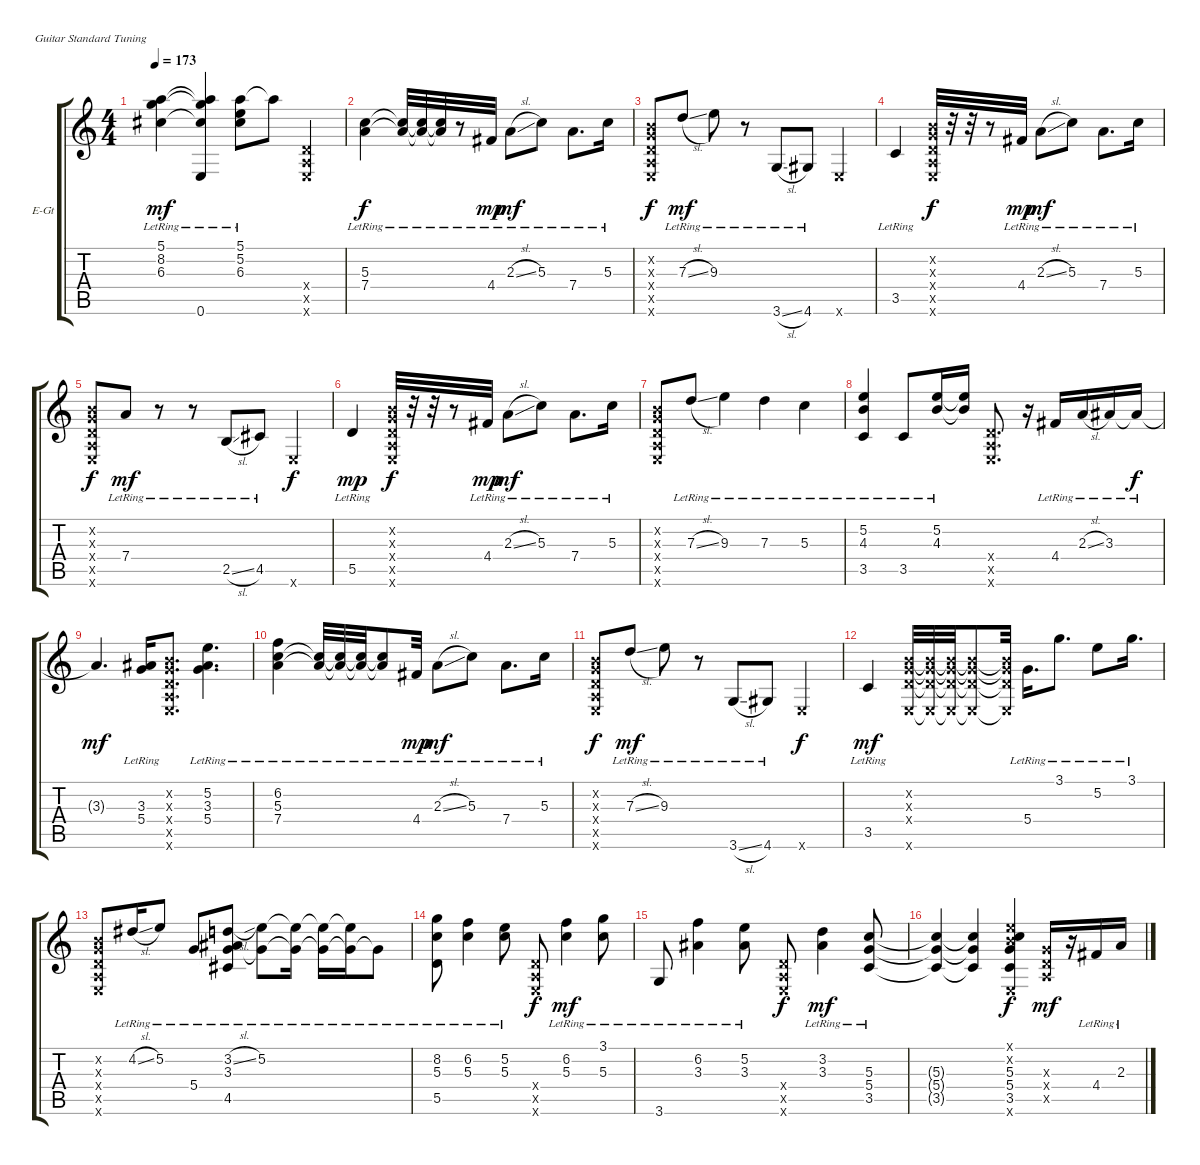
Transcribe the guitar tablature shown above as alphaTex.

\defaultSystemsLayout 4
\bracketExtendMode groupsimilarinstruments
\firstSystemTrackNameOrientation horizontal
\otherSystemsTrackNameOrientation horizontal
\track ("Electric Guitar" "E-Gt") {instrument electricguitarclean}
\staff {score tabs}
\tuning (E4 B3 G3 D3 A2 E2)
\ts (4 4)
\tempo 173
\clef g2
\ks c
(6.3{lr} 8.2{lr} 5.1{lr}).4{dy mf} (6.3{lr t} 8.2{lr t} 5.1{lr t} 0.6{lr}).4 (5.1{lr} 5.2{lr} 6.3{lr}).8 5.1{t}.8 (0.4{x} 0.5{x} 0.6{x}).4 |
(7.4{lr} 5.3{lr}).4{dy f} (7.4{lr t} 5.3{lr t}).32 (7.4{lr t} 5.3{lr t}).32 (7.4{lr t} 5.3{lr t}).32 r.8 4.4{lr}.32{dy mp} 2.3{sl lr}.8{dy mf} 5.3{lr}.8 7.4{lr}.8{d} 5.3{lr}.16 |
(0.5{x} 0.4{x} 0.3{x} 0.2{x} 0.6{x}).8{dy f} 7.3{sl lr}.8{dy mf} 9.3{lr}.8 r.8 3.6{sl lr}.8 4.6{lr}.8 0.6{x}.4 |
3.5{lr}.4 (0.6{x} 0.5{x} 0.4{x} 0.2{x} 0.3{x}).32{dy f} r.32 r.32 r.8 4.4{lr}.32{dy mp} 2.3{sl lr}.8{dy mf} 5.3{lr}.8 7.4{lr}.8{d} 5.3{lr}.16 |
(0.5{x} 0.4{x} 0.3{x} 0.2{x} 0.6{x}).8{dy f} 7.4{lr}.8{dy mf} r.8 r.8 2.5{sl lr}.8 4.5{lr}.8 0.6{x}.4{dy f} |
5.5{lr}.4{dy mp} (0.6{x} 0.5{x} 0.4{x} 0.3{x} 0.2{x}).32{dy f} r.32 r.32 r.8 4.4{lr}.32{dy mp} 2.3{sl lr}.8{dy mf} 5.3{lr}.8 7.4{lr}.8{d} 5.3{lr}.16 |
(0.2{x} 0.3{x} 0.4{x} 0.5{x} 0.6{x}).8 7.3{sl lr}.8 9.3{lr}.4 7.3{lr}.4 5.3{lr}.4 |
(3.5{lr} 4.3{lr} 5.2{lr}).4 3.5{lr}.8 (4.3{lr} 5.2{lr}).16 (4.3{t} 5.2{t}).16 (0.5{x} 0.4{x} 0.6{x}).8{d} r.16 4.4{lr}.16 2.3{sl lr}.16 3.3{lr}.16 3.3{lr t}.16{dy f} |
3.3{t}.4{d dy mf} (5.4{lr} 3.3{lr}).16 (0.4{x} 0.5{x} 0.6{x} 0.3{x} 0.2{x}).8{d} (5.4 3.3{lr} 5.2).4{d} |
(7.4{lr} 5.3{lr} 6.2{lr}).4 (7.4{lr t} 5.3{lr t}).32 (7.4{lr t} 5.3{lr t}).32 (7.4{lr t} 5.3{lr t}).32 (7.4{lr t} 5.3{lr t}).8 4.4{lr}.32{dy mp} 2.3{sl lr}.8{dy mf} 5.3{lr}.8 7.4{lr}.8{d} 5.3{lr}.16 |
(0.5{x} 0.4{x} 0.3{x} 0.2{x} 0.6{x}).8{dy f} 7.3{sl lr}.8{dy mf} 9.3{lr}.8 r.8 3.6{sl lr}.8 4.6{lr}.8 0.6{x}.4{dy f} |
3.5{lr}.4{dy mf} (0.6{x} 0.4{x} 0.3{x} 0.2{x}).32 (0.6{x t} 0.4{x t} 0.3{x t} 0.2{x t}).32 (0.6{x t} 0.4{x t} 0.3{x t} 0.2{x t}).32 (0.6{x t} 0.4{x t} 0.3{x t} 0.2{x t}).8 (0.6{x t} 0.4{x t} 0.3{x t} 0.2{x t}).32 5.4{lr}.16{d} 3.1{lr}.8{d} 5.2{lr}.8 3.1{lr}.16{d} |
(0.2{x} 0.3{x} 0.4{x} 0.5{x} 0.6{x}).8 4.2{sl lr}.16 5.2{lr}.8 5.4{lr}.8 (4.5{lr} 3.3{lr} 3.2{sl lr} 5.4{lr t}).8 (5.2{lr} 5.4{lr t}).8 (5.2{lr t} 5.4{lr t}).16 (5.2{t} 5.4{lr t}).16 (5.2{t} 5.4{lr t}).16 5.4{lr t}.8 |
(5.5{lr} 5.3{lr} 8.2{lr}).8 (5.3{lr} 6.2{lr}).4 (5.2{lr} 5.3{lr}).8 (0.4{x} 0.5{x} 0.6{x}).8{dy f} (6.2{lr} 5.3{lr}).4{dy mf} (3.1{lr} 5.3{lr}).8 |
3.6{lr}.8 (6.2{lr} 3.3{lr}).4 (3.3{lr} 5.2{lr}).8 (0.4{x} 0.5{x} 0.6{x}).8{dy f} (3.3{lr} 3.2{lr}).4{dy mf} (5.3{lr} 5.4{lr} 3.5{lr}).8 |
(5.3{t} 5.4{t} 3.5{t}).4 (5.3{t} 5.4{t} 3.5{t}).4 (5.3 5.4 3.5 0.6{x} 0.2{x} 0.1{x}).4{dy f} (0.3{x} 0.4{x} 0.5{x}).16{dy mf} r.16 4.4{lr}.16 2.3{sl lr}.16
